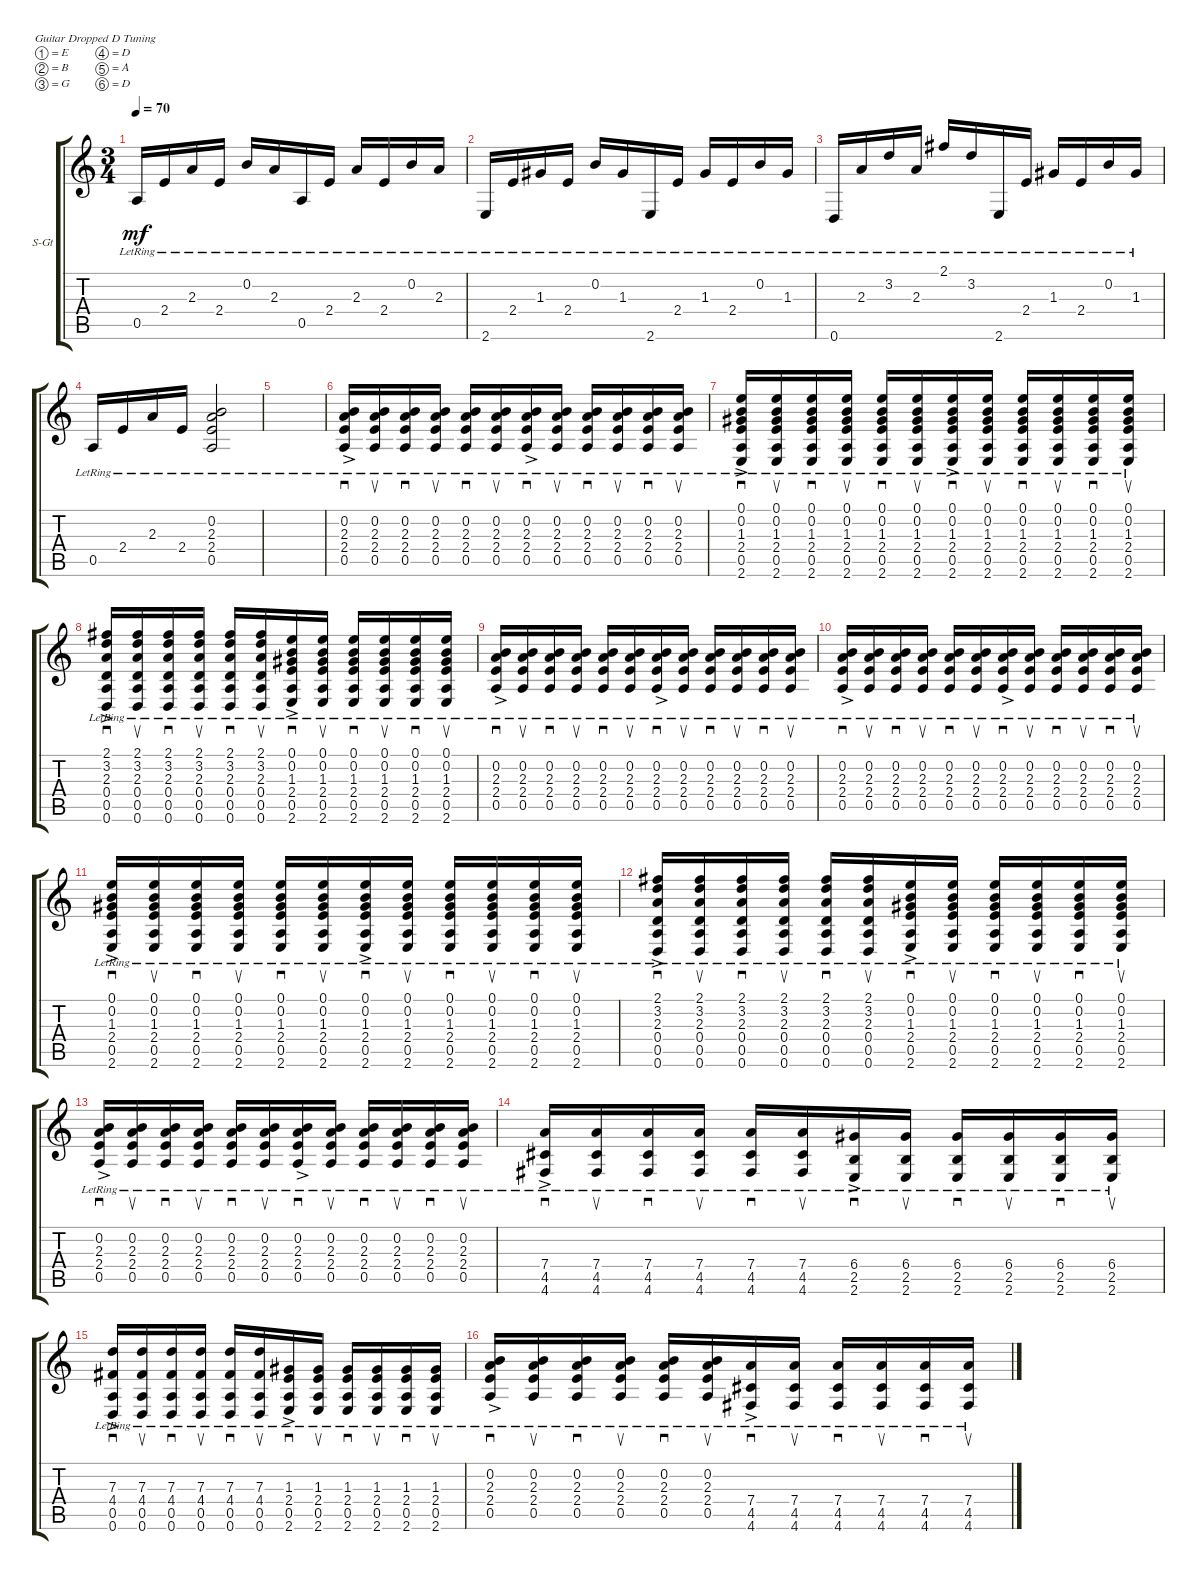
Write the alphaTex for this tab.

\defaultSystemsLayout 4
\bracketExtendMode groupsimilarinstruments
\firstSystemTrackNameOrientation horizontal
\otherSystemsTrackNameOrientation horizontal
\track ("Rythm Guitar" "S-Gt") {instrument acousticguitarnylon}
\staff {score tabs}
\tuning (E4 B3 G3 D3 A2 D2)
\ts (3 4)
\tempo 70
\clef g2
\ks c
0.5{lr}.16{dy mf} 2.4{lr}.16 2.3{lr}.16 2.4{lr}.16 0.2{lr}.16 2.3{lr}.16 0.5{lr}.16 2.4{lr}.16 2.3{lr}.16 2.4{lr}.16 0.2{lr}.16 2.3{lr}.16 |
2.6{lr}.16 2.4{lr}.16 1.3{lr}.16 2.4{lr}.16 0.2{lr}.16 1.3{lr}.16 2.6{lr}.16 2.4{lr}.16 1.3{lr}.16 2.4{lr}.16 0.2{lr}.16 1.3{lr}.16 |
0.6{lr}.16 2.3{lr}.16 3.2{lr}.16 2.3{lr}.16 2.1{lr}.16 3.2{lr}.16 2.6{lr}.16 2.4{lr}.16 1.3{lr}.16 2.4{lr}.16 0.2{lr}.16 1.3{lr}.16 |
0.5{lr}.16 2.4{lr}.16 2.3{lr}.16 2.4{lr}.16 (0.5{lr} 2.4 2.3 0.2).2 |
|
(0.5{ac lr} 2.4{ac lr} 2.3{ac lr} 0.2{ac lr}).16{sd} (0.5{lr} 2.4{lr} 2.3{lr} 0.2{lr}).16{su} (0.5{lr} 2.4{lr} 2.3{lr} 0.2{lr}).16{sd} (0.5{lr} 2.4{lr} 2.3{lr} 0.2{lr}).16{su} (0.5{lr} 2.4{lr} 2.3{lr} 0.2{lr}).16{sd} (0.5{lr} 2.4{lr} 2.3{lr} 0.2{lr}).16{su} (0.5{ac lr} 2.4{ac lr} 2.3{ac lr} 0.2{ac lr}).16{sd} (0.5{lr} 2.4{lr} 2.3{lr} 0.2{lr}).16{su} (0.5{lr} 2.4{lr} 2.3{lr} 0.2{lr}).16{sd} (0.5{lr} 2.4{lr} 2.3{lr} 0.2{lr}).16{su} (0.5{lr} 2.4{lr} 2.3{lr} 0.2{lr}).16{sd} (0.5{lr} 2.4{lr} 2.3{lr} 0.2{lr}).16{su} |
(2.6{ac lr} 0.5{ac lr} 2.4{ac lr} 1.3{ac lr} 0.2{ac lr} 0.1{ac lr}).16{sd} (2.6{lr} 0.5{lr} 2.4{lr} 1.3{lr} 0.2{lr} 0.1{lr}).16{su} (2.6{lr} 0.5{lr} 2.4{lr} 1.3{lr} 0.2{lr} 0.1{lr}).16{sd} (2.6{lr} 0.5{lr} 2.4{lr} 1.3{lr} 0.2{lr} 0.1{lr}).16{su} (2.6{lr} 0.5{lr} 2.4{lr} 1.3{lr} 0.2{lr} 0.1{lr}).16{sd} (2.6{lr} 0.5{lr} 2.4{lr} 1.3{lr} 0.2{lr} 0.1{lr}).16{su} (2.6{ac lr} 0.5{ac lr} 2.4{ac lr} 1.3{ac lr} 0.2{ac lr} 0.1{ac lr}).16{sd} (2.6{lr} 0.5{lr} 2.4{lr} 1.3{lr} 0.2{lr} 0.1{lr}).16{su} (2.6{lr} 0.5{lr} 2.4{lr} 1.3{lr} 0.2{lr} 0.1{lr}).16{sd} (2.6{lr} 0.5{lr} 2.4{lr} 1.3{lr} 0.2{lr} 0.1{lr}).16{su} (2.6{lr} 0.5{lr} 2.4{lr} 1.3{lr} 0.2{lr} 0.1{lr}).16{sd} (2.6{lr} 0.5{lr} 2.4{lr} 1.3{lr} 0.2{lr} 0.1{lr}).16{su} |
(0.6{ac lr} 0.5{ac lr} 0.4{ac lr} 2.3{ac lr} 3.2{ac lr} 2.1{ac lr}).16{sd} (0.6{lr} 0.5{lr} 0.4{lr} 2.3{lr} 3.2{lr} 2.1{lr}).16{su} (0.6{lr} 0.5{lr} 0.4{lr} 2.3{lr} 3.2{lr} 2.1{lr}).16{sd} (0.6{lr} 0.5{lr} 0.4{lr} 2.3{lr} 3.2{lr} 2.1{lr}).16{su} (0.6{lr} 0.5{lr} 0.4{lr} 2.3{lr} 3.2{lr} 2.1{lr}).16{sd} (0.6{lr} 0.5{lr} 0.4{lr} 2.3{lr} 3.2{lr} 2.1{lr}).16{su} (2.6{ac lr} 0.5{ac lr} 2.4{ac lr} 1.3{ac lr} 0.2{ac lr} 0.1{ac lr}).16{sd} (2.6{lr} 0.5{lr} 2.4{lr} 1.3{lr} 0.2{lr} 0.1{lr}).16{su} (2.6{lr} 0.5{lr} 2.4{lr} 1.3{lr} 0.2{lr} 0.1{lr}).16{sd} (2.6{lr} 0.5{lr} 2.4{lr} 1.3{lr} 0.2{lr} 0.1{lr}).16{su} (2.6{lr} 0.5{lr} 2.4{lr} 1.3{lr} 0.2{lr} 0.1{lr}).16{sd} (2.6{lr} 0.5{lr} 2.4{lr} 1.3{lr} 0.2{lr} 0.1{lr}).16{su} |
(0.5{ac lr} 2.4{ac lr} 2.3{ac lr} 0.2{ac lr}).16{sd} (0.5{lr} 2.4{lr} 2.3{lr} 0.2{lr}).16{su} (0.5{lr} 2.4{lr} 2.3{lr} 0.2{lr}).16{sd} (0.5{lr} 2.4{lr} 2.3{lr} 0.2{lr}).16{su} (0.5{lr} 2.4{lr} 2.3{lr} 0.2{lr}).16{sd} (0.5{lr} 2.4{lr} 2.3{lr} 0.2{lr}).16{su} (0.5{ac lr} 2.4{ac lr} 2.3{ac lr} 0.2{ac lr}).16{sd} (0.5{lr} 2.4{lr} 2.3{lr} 0.2{lr}).16{su} (0.5{lr} 2.4{lr} 2.3{lr} 0.2{lr}).16{sd} (0.5{lr} 2.4{lr} 2.3{lr} 0.2{lr}).16{su} (0.5{lr} 2.4{lr} 2.3{lr} 0.2{lr}).16{sd} (0.5{lr} 2.4{lr} 2.3{lr} 0.2{lr}).16{su} |
(0.5{ac lr} 2.4{ac lr} 2.3{ac lr} 0.2{ac lr}).16{sd} (0.5{lr} 2.4{lr} 2.3{lr} 0.2{lr}).16{su} (0.5{lr} 2.4{lr} 2.3{lr} 0.2{lr}).16{sd} (0.5{lr} 2.4{lr} 2.3{lr} 0.2{lr}).16{su} (0.5{lr} 2.4{lr} 2.3{lr} 0.2{lr}).16{sd} (0.5{lr} 2.4{lr} 2.3{lr} 0.2{lr}).16{su} (0.5{ac lr} 2.4{ac lr} 2.3{ac lr} 0.2{ac lr}).16{sd} (0.5{lr} 2.4{lr} 2.3{lr} 0.2{lr}).16{su} (0.5{lr} 2.4{lr} 2.3{lr} 0.2{lr}).16{sd} (0.5{lr} 2.4{lr} 2.3{lr} 0.2{lr}).16{su} (0.5{lr} 2.4{lr} 2.3{lr} 0.2{lr}).16{sd} (0.5{lr} 2.4{lr} 2.3{lr} 0.2{lr}).16{su} |
(2.6{ac lr} 0.5{ac lr} 2.4{ac lr} 1.3{ac lr} 0.2{ac lr} 0.1{ac lr}).16{sd} (2.6{lr} 0.5{lr} 2.4{lr} 1.3{lr} 0.2{lr} 0.1{lr}).16{su} (2.6{lr} 0.5{lr} 2.4{lr} 1.3{lr} 0.2{lr} 0.1{lr}).16{sd} (2.6{lr} 0.5{lr} 2.4{lr} 1.3{lr} 0.2{lr} 0.1{lr}).16{su} (2.6{lr} 0.5{lr} 2.4{lr} 1.3{lr} 0.2{lr} 0.1{lr}).16{sd} (2.6{lr} 0.5{lr} 2.4{lr} 1.3{lr} 0.2{lr} 0.1{lr}).16{su} (2.6{ac lr} 0.5{ac lr} 2.4{ac lr} 1.3{ac lr} 0.2{ac lr} 0.1{ac lr}).16{sd} (2.6{lr} 0.5{lr} 2.4{lr} 1.3{lr} 0.2{lr} 0.1{lr}).16{su} (2.6{lr} 0.5{lr} 2.4{lr} 1.3{lr} 0.2{lr} 0.1{lr}).16{sd} (2.6{lr} 0.5{lr} 2.4{lr} 1.3{lr} 0.2{lr} 0.1{lr}).16{su} (2.6{lr} 0.5{lr} 2.4{lr} 1.3{lr} 0.2{lr} 0.1{lr}).16{sd} (2.6{lr} 0.5{lr} 2.4{lr} 1.3{lr} 0.2{lr} 0.1{lr}).16{su} |
(0.6{ac lr} 0.5{ac lr} 0.4{ac lr} 2.3{ac lr} 3.2{ac lr} 2.1{ac lr}).16{sd} (0.6{lr} 0.5{lr} 0.4{lr} 2.3{lr} 3.2{lr} 2.1{lr}).16{su} (0.6{lr} 0.5{lr} 0.4{lr} 2.3{lr} 3.2{lr} 2.1{lr}).16{sd} (0.6{lr} 0.5{lr} 0.4{lr} 2.3{lr} 3.2{lr} 2.1{lr}).16{su} (0.6{lr} 0.5{lr} 0.4{lr} 2.3{lr} 3.2{lr} 2.1{lr}).16{sd} (0.6{lr} 0.5{lr} 0.4{lr} 2.3{lr} 3.2{lr} 2.1{lr}).16{su} (2.6{ac lr} 0.5{ac lr} 2.4{ac lr} 1.3{ac lr} 0.2{ac lr} 0.1{ac lr}).16{sd} (2.6{lr} 0.5{lr} 2.4{lr} 1.3{lr} 0.2{lr} 0.1{lr}).16{su} (2.6{lr} 0.5{lr} 2.4{lr} 1.3{lr} 0.2{lr} 0.1{lr}).16{sd} (2.6{lr} 0.5{lr} 2.4{lr} 1.3{lr} 0.2{lr} 0.1{lr}).16{su} (2.6{lr} 0.5{lr} 2.4{lr} 1.3{lr} 0.2{lr} 0.1{lr}).16{sd} (2.6{lr} 0.5{lr} 2.4{lr} 1.3{lr} 0.2{lr} 0.1{lr}).16{su} |
(0.5{ac lr} 2.4{ac lr} 2.3{ac lr} 0.2{ac lr}).16{sd} (0.5{lr} 2.4{lr} 2.3{lr} 0.2{lr}).16{su} (0.5{lr} 2.4{lr} 2.3{lr} 0.2{lr}).16{sd} (0.5{lr} 2.4{lr} 2.3{lr} 0.2{lr}).16{su} (0.5{lr} 2.4{lr} 2.3{lr} 0.2{lr}).16{sd} (0.5{lr} 2.4{lr} 2.3{lr} 0.2{lr}).16{su} (0.5{ac lr} 2.4{ac lr} 2.3{ac lr} 0.2{ac lr}).16{sd} (0.5{lr} 2.4{lr} 2.3{lr} 0.2{lr}).16{su} (0.5{lr} 2.4{lr} 2.3{lr} 0.2{lr}).16{sd} (0.5{lr} 2.4{lr} 2.3{lr} 0.2{lr}).16{su} (0.5{lr} 2.4{lr} 2.3{lr} 0.2{lr}).16{sd} (0.5{lr} 2.4{lr} 2.3{lr} 0.2{lr}).16{su} |
(4.6{ac lr} 4.5{ac lr} 7.4{ac lr}).16{sd} (4.6{lr} 4.5{lr} 7.4{lr}).16{su} (4.6{lr} 4.5{lr} 7.4{lr}).16{sd} (4.6{lr} 4.5{lr} 7.4{lr}).16{su} (4.6{lr} 4.5{lr} 7.4{lr}).16{sd} (4.6{lr} 4.5{lr} 7.4{lr}).16{su} (2.6{ac lr} 2.5{ac lr} 6.4{ac lr}).16{sd} (2.6{lr} 2.5{lr} 6.4{lr}).16{su} (2.6{lr} 2.5{lr} 6.4{lr}).16{sd} (2.6{lr} 2.5{lr} 6.4{lr}).16{su} (2.6{lr} 2.5{lr} 6.4{lr}).16{sd} (2.6{lr} 2.5{lr} 6.4{lr}).16{su} |
(0.6{ac lr} 0.5{ac lr} 4.4{ac lr} 7.3{ac lr}).16{sd} (0.6{lr} 0.5{lr} 4.4{lr} 7.3{lr}).16{su} (0.6{lr} 0.5{lr} 4.4{lr} 7.3{lr}).16{sd} (0.6{lr} 0.5{lr} 4.4{lr} 7.3{lr}).16{su} (0.6{lr} 0.5{lr} 4.4{lr} 7.3{lr}).16{sd} (0.6{lr} 0.5{lr} 4.4{lr} 7.3{lr}).16{su} (2.6{ac lr} 0.5{ac lr} 2.4{ac lr} 1.3{ac lr}).16{sd} (2.6{lr} 0.5{lr} 2.4{lr} 1.3{lr}).16{su} (2.6{lr} 0.5{lr} 2.4{lr} 1.3{lr}).16{sd} (2.6{lr} 0.5{lr} 2.4{lr} 1.3{lr}).16{su} (2.6{lr} 0.5{lr} 2.4{lr} 1.3{lr}).16{sd} (2.6{lr} 0.5{lr} 2.4{lr} 1.3{lr}).16{su} |
(0.5{ac lr} 2.4{ac lr} 2.3{ac lr} 0.2{ac lr}).16{sd} (0.5{lr} 2.4{lr} 2.3{lr} 0.2{lr}).16{su} (0.5{lr} 2.4{lr} 2.3{lr} 0.2{lr}).16{sd} (0.5{lr} 2.4{lr} 2.3{lr} 0.2{lr}).16{su} (0.5{lr} 2.4{lr} 2.3{lr} 0.2{lr}).16{sd} (0.5{lr} 2.4{lr} 2.3{lr} 0.2{lr}).16{su} (4.6{ac lr} 4.5{ac lr} 7.4{ac lr}).16{sd} (4.6{lr} 4.5{lr} 7.4{lr}).16{su} (4.6{lr} 4.5{lr} 7.4{lr}).16{sd} (4.6{lr} 4.5{lr} 7.4{lr}).16{su} (4.6{lr} 4.5{lr} 7.4{lr}).16{sd} (4.6{lr} 4.5{lr} 7.4{lr}).16{su}
